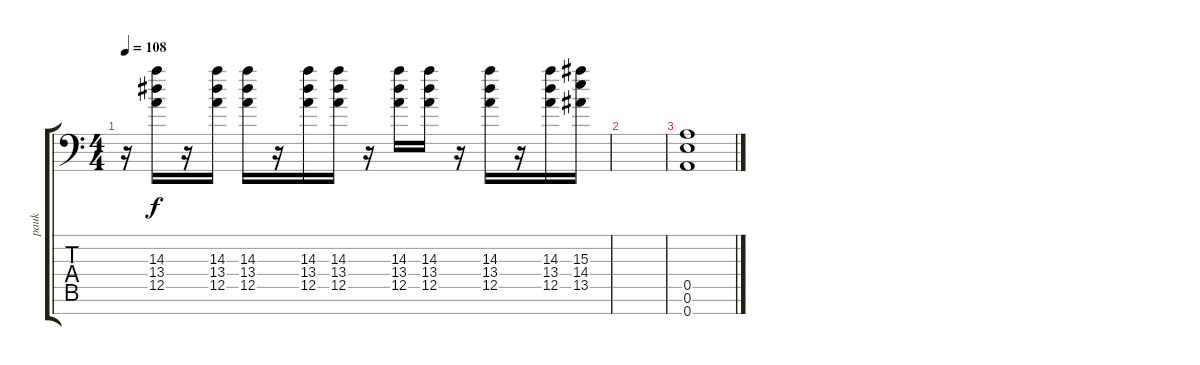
\track ("pauk" "pauk") {instrument overdrivenguitar}
\staff {score tabs}
\tuning (E4 B3 G3 D3 A2 E2 A1) {hide}
\ts (4 4)
\tempo 108
\clef f4
\ks c
r.16{dy f} (14.3 13.4 12.5).16 r.16 (14.3 13.4 12.5).16 (14.3 13.4 12.5).16 r.16 (14.3 13.4 12.5).16 (14.3 13.4 12.5).16 r.16 (14.3 13.4 12.5).16 (14.3 13.4 12.5).16 r.16 (14.3 13.4 12.5).16 r.16 (14.3 13.4 12.5).16 (15.3 14.4 13.5).16 |
|
(0.5 0.6 0.7).1
